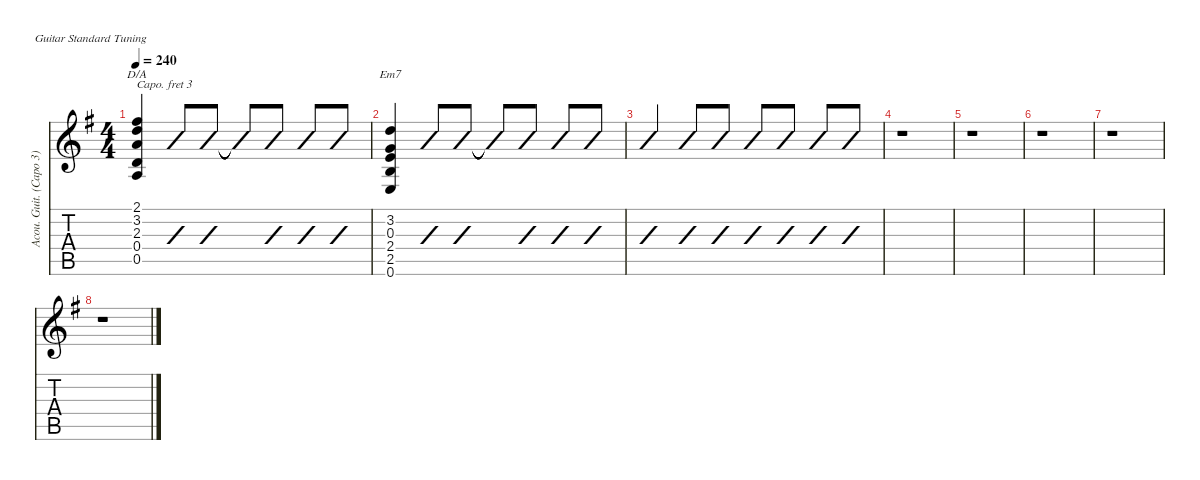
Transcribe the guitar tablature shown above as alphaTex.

\defaultSystemsLayout 4
\hideDynamics
\bracketExtendMode nobrackets
\otherSystemsTrackNameOrientation horizontal
\track ("Acou. Guit. (Capo 3)" "Acou. Guit. (Capo 3)") {defaultSystemsLayout 4 instrument acousticguitarsteel}
\staff {score tabs}
\capo 3
\tuning (E4 B3 G3 D3 A2 E2)
\displaytranspose 9
\chord ("D/A" 2 3 2 0 0 x) {showdiagram false showfingering false barre 2}
\chord ("Em7" x 3 0 0 2 3) {showdiagram false showfingering false}
\ts (4 4)
\tempo 240
\clef g2
\ks g
(3.2{acc forcenatural} 2.1{acc #} 2.3{acc forcenatural} 0.4{acc forcenatural} 0.5{acc forcenatural}).4{ch "D/A" dy f beam Up} (3.2{acc forcenatural} 2.1{acc #} 2.3{acc forcenatural} 0.4{acc forcenatural} 0.5{acc forcenatural}).8{slashed beam Up} (3.2{acc forcenatural} 2.1{acc #} 2.3{acc forcenatural} 0.4{acc forcenatural} 0.5{acc forcenatural}).8{slashed beam Up} (3.2{t acc forcenatural} 2.1{t acc #} 2.3{t acc forcenatural} 0.4{t acc forcenatural} 0.5{t acc forcenatural}).8{slashed beam Up} (3.2{acc forcenatural} 2.1{acc #} 2.3{acc forcenatural} 0.4{acc forcenatural} 0.5{acc forcenatural}).8{slashed beam Up} (3.2{acc forcenatural} 2.1{acc #} 2.3{acc forcenatural} 0.4{acc forcenatural} 0.5{acc forcenatural}).8{slashed beam Up} (3.2{acc forcenatural} 2.1{acc #} 2.3{acc forcenatural} 0.4{acc forcenatural} 0.5{acc forcenatural}).8{slashed beam Up} |
(3.2{acc forcenatural} 2.4{acc forcenatural} 2.5{acc forcenatural} 0.6{acc forcenatural} 0.3{acc forcenatural}).4{ch "Em7" beam Up} (3.2{acc forcenatural} 0.4{acc forcenatural} 2.5{acc forcenatural} 0.6{acc forcenatural} 0.3{acc forcenatural}).8{slashed beam Up} (3.2{acc forcenatural} 0.4{acc forcenatural} 2.5{acc forcenatural} 0.6{acc forcenatural} 0.3{acc forcenatural}).8{slashed beam Up} (3.2{t acc forcenatural} 0.4{t acc forcenatural} 2.5{t acc forcenatural} 0.6{t acc forcenatural} 0.3{t acc forcenatural}).8{slashed beam Up} (3.2{acc forcenatural} 0.4{acc forcenatural} 2.5{acc forcenatural} 0.6{acc forcenatural} 0.3{acc forcenatural}).8{slashed beam Up} (3.2{acc forcenatural} 0.4{acc forcenatural} 2.5{acc forcenatural} 0.6{acc forcenatural} 0.3{acc forcenatural}).8{slashed beam Up} (3.2{acc forcenatural} 0.4{acc forcenatural} 2.5{acc forcenatural} 0.6{acc forcenatural} 0.3{acc forcenatural}).8{slashed beam Up} |
(3.2{acc forcenatural} 2.4{acc forcenatural} 2.5{acc forcenatural} 0.6{acc forcenatural} 0.3{acc forcenatural}).4{slashed beam Up} (3.2{acc forcenatural} 2.4{acc forcenatural} 2.5{acc forcenatural} 0.6{acc forcenatural} 0.3{acc forcenatural}).8{slashed beam Up} (3.2{acc forcenatural} 2.4{acc forcenatural} 2.5{acc forcenatural} 0.6{acc forcenatural} 0.3{acc forcenatural}).8{slashed beam Up} (3.2{acc forcenatural} 2.4{acc forcenatural} 2.5{acc forcenatural} 0.6{acc forcenatural} 0.3{acc forcenatural}).8{slashed beam Up} (3.2{acc forcenatural} 2.4{acc forcenatural} 2.5{acc forcenatural} 0.6{acc forcenatural} 0.3{acc forcenatural}).8{slashed beam Up} (3.2{acc forcenatural} 2.4{acc forcenatural} 2.5{acc forcenatural} 0.6{acc forcenatural} 0.3{acc forcenatural}).8{slashed beam Up} (3.2{acc forcenatural} 2.4{acc forcenatural} 2.5{acc forcenatural} 0.6{acc forcenatural} 0.3{acc forcenatural}).8{slashed beam Up} |
r.1{beam Down} |
r.1{beam Down} |
r.1{beam Down} |
r.1{beam Down} |
r.1{beam Down}
